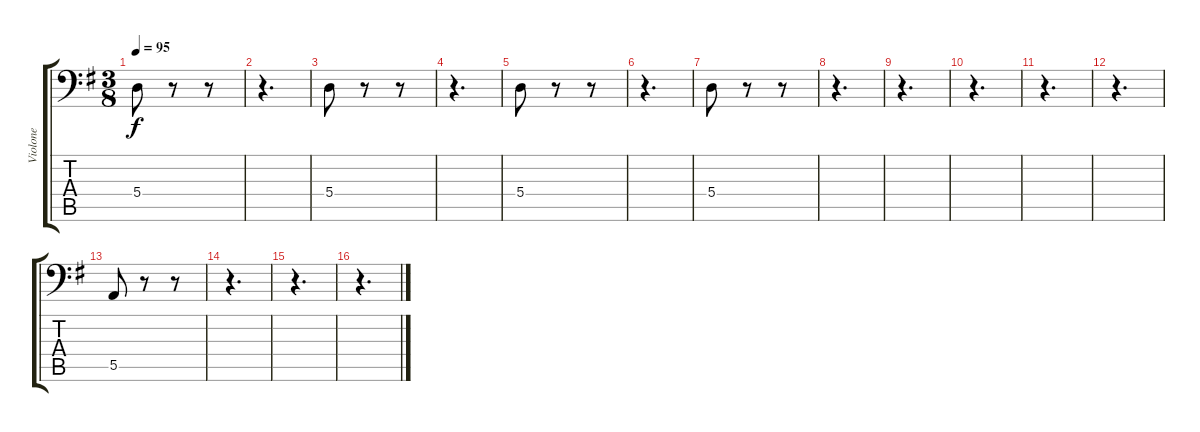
\track ("Violone" "Violone") {instrument contrabass}
\staff {score tabs}
\tuning (C3 G2 D2 A1 E1 B0) {hide}
\ts (3 8)
\tempo 95
\clef f4
\ks g
5.4.8{dy f} r.8 r.8 |
r.4{d} |
5.4.8 r.8 r.8 |
r.4{d} |
5.4.8 r.8 r.8 |
r.4{d} |
5.4.8 r.8 r.8 |
r.4{d} |
r.4{d} |
r.4{d} |
r.4{d} |
r.4{d} |
5.5.8 r.8 r.8 |
r.4{d} |
r.4{d} |
r.4{d}
